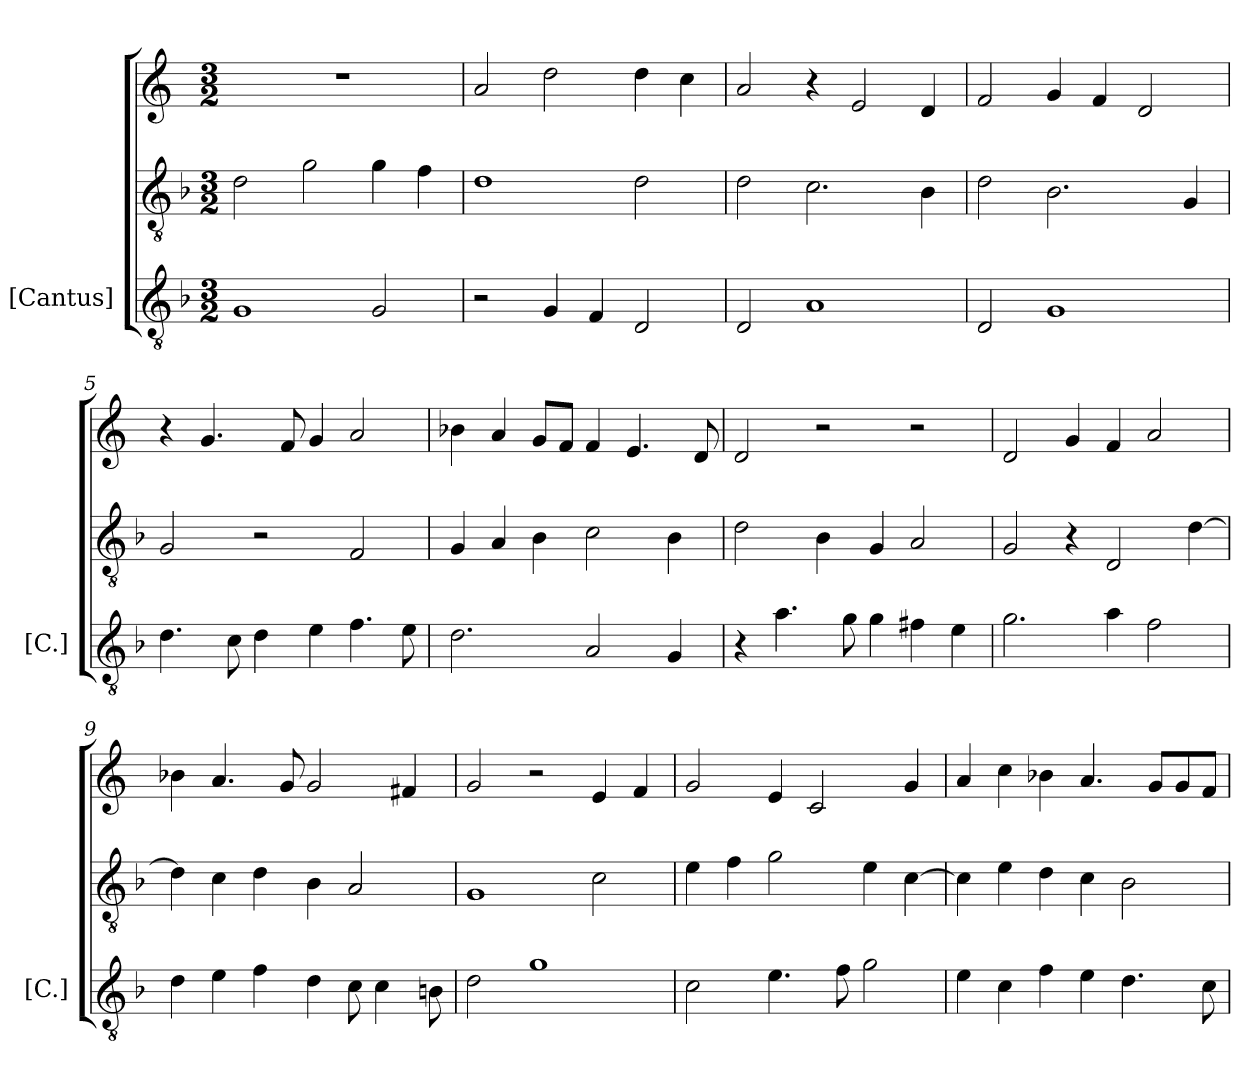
**kern	**kern	**kern
*part1	*part1	*part1
*staff3	*staff2	*staff1
*I"[Cantus]	*	*
*I'[C.]	*	*
*clefGv2	*clefGv2	*clefG2
*ITrd21c36	*ITrd7c12	*
*k[b-]	*k[b-]	*k[]
*M3/2	*M3/2	*M3/2
=1	=1	=1
1GGGG	2D\	1.r
.	2G\	.
2GGGG/	4G\	.
.	4F\	.
=2	=2	=2
2r	1D	2a/
4GGGG/	.	2dd\
4FFFF/	.	.
2DDDD/	2D\	4dd\
.	.	4cc\
=3	=3	=3
2DDDD/	2D\	2a/
1AAAA	2.C\	4r
.	.	2e/
.	4BB-\	4d/
=4	=4	=4
2DDDD/	2D\	2f/
1GGGG	2.BB-\	4g/
.	.	4f/
.	.	2d/
.	4GG/	.
=5	=5	=5
4.DDD\	2GG/	4r
.	.	4.g/
8CCC\	.	.
4DDD\	2r	.
.	.	8f/
4EEE\	.	4g/
4.FFF\	2FF/	2a/
8EEE\	.	.
=6	=6	=6
2.DDD\	4GG/	4b-X\
.	4AA/	4a/
.	4BB-\	8g/L
.	.	8f/J
2AAAA/	2C\	4f/
.	.	4.e/
4GGGG/	4BB-\	.
.	.	8d/
=7	=7	=7
4r	2D\	2d/
4.AAA\	.	.
.	4BB-\	2r
8GGG\	.	.
4GGG\	4GG/	.
4FFF#X\	2AA/	2r
4EEE\	.	.
=8	=8	=8
2.GGG\	2GG/	2d/
.	4r	4g/
4AAA\	2DD/	4f/
2FFF\	.	2a/
.	[4D\	.
=9	=9	=9
4DDD\	4D\]	4b-X\
4EEE\	4C\	4.a/
4FFF\	4D\	.
.	.	8g/
4DDD\	4BB-\	2g/
8CCC\	2AA/	.
4CCC\	.	.
.	.	4f#X/
8BBBBn\	.	.
=10	=10	=10
2DDD\	1GG	2g/
1GGG	.	2r
.	2C\	4e/
.	.	4f/
=11	=11	=11
2CCC\	4E\	2g/
.	4F\	.
4.EEE\	2G\	4e/
.	.	2c/
8FFF\	.	.
2GGG\	4E\	.
.	[4C\	4g/
=12	=12	=12
4EEE\	4C\]	4a/
4CCC\	4E\	4cc\
4FFF\	4D\	4b-X\
4EEE\	4C\	4.a/
4.DDD\	2BB-\	.
.	.	8g/L
.	.	8g/
8CCC\	.	8f/J
=	=	=
*-	*-	*-
